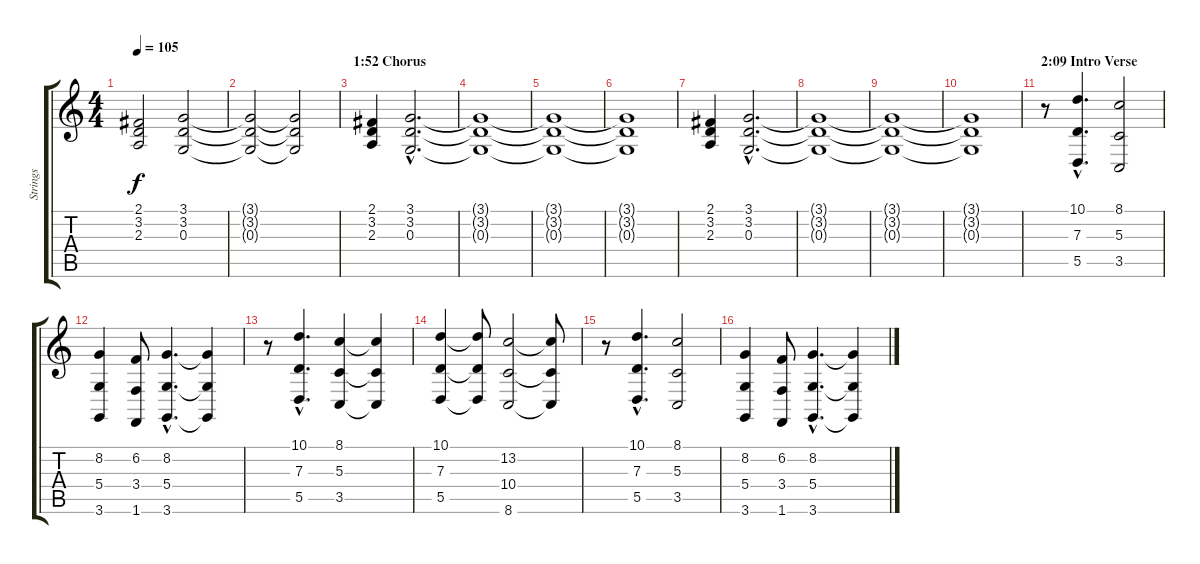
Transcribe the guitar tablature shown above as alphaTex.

\track ("Strings" "Strings") {instrument stringensemble2}
\staff {score tabs}
\tuning (E4 B3 G3 D3 A2 E2) {hide}
\ts (4 4)
\tempo 105
\clef g2
\ks c
(2.1{t} 3.2{t} 2.3{t}).2{dy f} (3.1 3.2 0.3).2 |
(3.1{t} 3.2{t} 0.3{t}).2 (3.1{t} 3.2{t} 0.3{t}).2 |
\section ("" "1:52 Chorus")
(2.1 3.2 2.3).4{volume 4} (3.1{hac} 3.2{hac} 0.3{hac}).2{d} |
(3.1{t} 3.2{t} 0.3{t}).1 |
(3.1{t} 3.2{t} 0.3{t}).1 |
(3.1{t} 3.2{t} 0.3{t}).1 |
(2.1 3.2 2.3).4 (3.1{hac} 3.2{hac} 0.3{hac}).2{d} |
(3.1{t} 3.2{t} 0.3{t}).1 |
(3.1{t} 3.2{t} 0.3{t}).1 |
(3.1{t} 3.2{t} 0.3{t}).1 |
\section ("" "2:09 Intro Verse")
r.8 (10.1{hac} 7.3{hac} 5.5{hac}).4{d volume 6} (8.1 5.3 3.5).2 |
(8.2 5.4 3.6).4 (6.2 3.4 1.6).8 (8.2{hac} 5.4{hac} 3.6{hac}).4{d} (8.2{t} 5.4{t} 3.6{t}).4 |
r.8 (10.1{hac} 7.3{hac} 5.5{hac}).4{d} (8.1 5.3 3.5).4 (8.1{t} 5.3{t} 3.5{t}).4 |
(10.1 7.3 5.5).4 (10.1{t} 7.3{t} 5.5{t}).8 (13.2 10.4 8.6).2 (13.2{t} 10.4{t} 8.6{t}).8 |
r.8 (10.1{hac} 7.3{hac} 5.5{hac}).4{d} (8.1 5.3 3.5).2 |
(8.2 5.4 3.6).4 (6.2 3.4 1.6).8 (8.2{hac} 5.4{hac} 3.6{hac}).4{d} (8.2{t} 5.4{t} 3.6{t}).4
